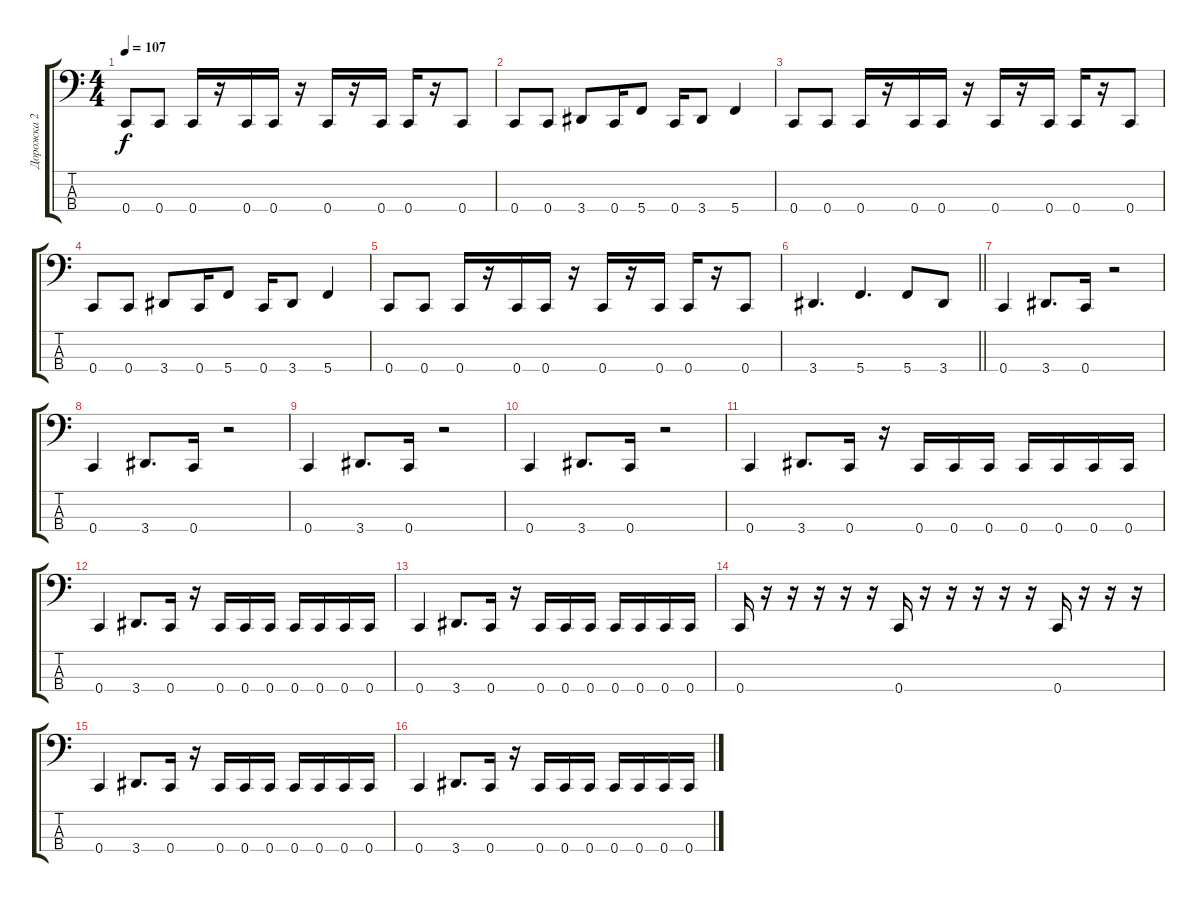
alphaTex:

\track ("Дорожка 2" "Дорожка 2") {instrument electricbassfinger}
\staff {score tabs}
\tuning (Eb2 Bb1 F1 C1) {hide}
\ts (4 4)
\tempo 107
\clef f4
\ks c
0.4.8{dy f} 0.4.8 0.4.16 r.16 0.4.16 0.4.16 r.16 0.4.16 r.16 0.4.16 0.4.16 r.16 0.4.8 |
0.4.8 0.4.8 3.4.8 0.4.16 5.4.8 0.4.16 3.4.8 5.4.4 |
0.4.8 0.4.8 0.4.16 r.16 0.4.16 0.4.16 r.16 0.4.16 r.16 0.4.16 0.4.16 r.16 0.4.8 |
0.4.8 0.4.8 3.4.8 0.4.16 5.4.8 0.4.16 3.4.8 5.4.4 |
0.4.8 0.4.8 0.4.16 r.16 0.4.16 0.4.16 r.16 0.4.16 r.16 0.4.16 0.4.16 r.16 0.4.8 |
\barLineRight lightlight
3.4.4{d} 5.4.4{d} 5.4.8 3.4.8 |
0.4.4 3.4.8{d} 0.4.16 r.2 |
0.4.4 3.4.8{d} 0.4.16 r.2 |
0.4.4 3.4.8{d} 0.4.16 r.2 |
0.4.4 3.4.8{d} 0.4.16 r.2 |
0.4.4 3.4.8{d} 0.4.16 r.16 0.4.16 0.4.16 0.4.16 0.4.16 0.4.16 0.4.16 0.4.16 |
0.4.4 3.4.8{d} 0.4.16 r.16 0.4.16 0.4.16 0.4.16 0.4.16 0.4.16 0.4.16 0.4.16 |
0.4.4 3.4.8{d} 0.4.16 r.16 0.4.16 0.4.16 0.4.16 0.4.16 0.4.16 0.4.16 0.4.16 |
0.4.16 r.16 r.16 r.16 r.16 r.16 0.4.16 r.16 r.16 r.16 r.16 r.16 0.4.16 r.16 r.16 r.16 |
0.4.4 3.4.8{d} 0.4.16 r.16 0.4.16 0.4.16 0.4.16 0.4.16 0.4.16 0.4.16 0.4.16 |
0.4.4 3.4.8{d} 0.4.16 r.16 0.4.16 0.4.16 0.4.16 0.4.16 0.4.16 0.4.16 0.4.16
